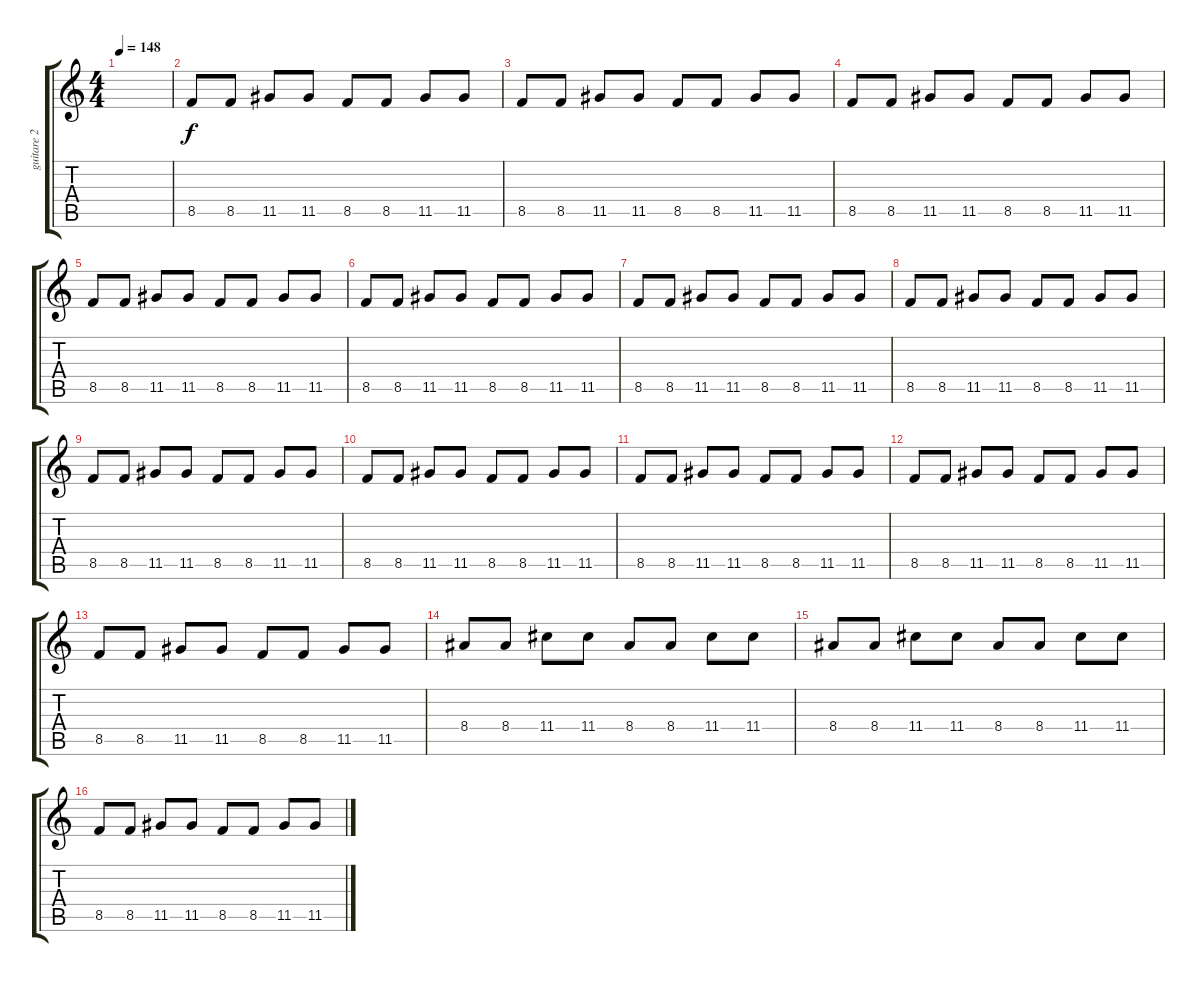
\track ("guitare 2" "guitare 2") {instrument distortionguitar}
\staff {score tabs}
\tuning (E4 B3 G3 D3 A2 E2) {hide}
\ts (4 4)
\tempo 148
\clef g2
\ks c
|
8.5.8{instrument electricguitarmuted} 8.5.8 11.5.8 11.5.8 8.5.8 8.5.8 11.5.8 11.5.8 |
8.5.8 8.5.8 11.5.8 11.5.8 8.5.8 8.5.8 11.5.8 11.5.8 |
8.5.8 8.5.8 11.5.8 11.5.8 8.5.8 8.5.8 11.5.8 11.5.8 |
8.5.8 8.5.8 11.5.8 11.5.8 8.5.8 8.5.8 11.5.8 11.5.8 |
8.5.8 8.5.8 11.5.8 11.5.8 8.5.8 8.5.8 11.5.8 11.5.8 |
8.5.8 8.5.8 11.5.8 11.5.8 8.5.8 8.5.8 11.5.8 11.5.8 |
8.5.8 8.5.8 11.5.8 11.5.8 8.5.8 8.5.8 11.5.8 11.5.8 |
8.5.8 8.5.8 11.5.8 11.5.8 8.5.8 8.5.8 11.5.8 11.5.8 |
8.5.8 8.5.8 11.5.8 11.5.8 8.5.8 8.5.8 11.5.8 11.5.8 |
8.5.8 8.5.8 11.5.8 11.5.8 8.5.8 8.5.8 11.5.8 11.5.8 |
8.5.8 8.5.8 11.5.8 11.5.8 8.5.8 8.5.8 11.5.8 11.5.8 |
8.5.8 8.5.8 11.5.8 11.5.8 8.5.8 8.5.8 11.5.8 11.5.8 |
8.4.8 8.4.8 11.4.8 11.4.8 8.4.8 8.4.8 11.4.8 11.4.8 |
8.4.8 8.4.8 11.4.8 11.4.8 8.4.8 8.4.8 11.4.8 11.4.8 |
8.5.8 8.5.8 11.5.8 11.5.8 8.5.8 8.5.8 11.5.8 11.5.8
